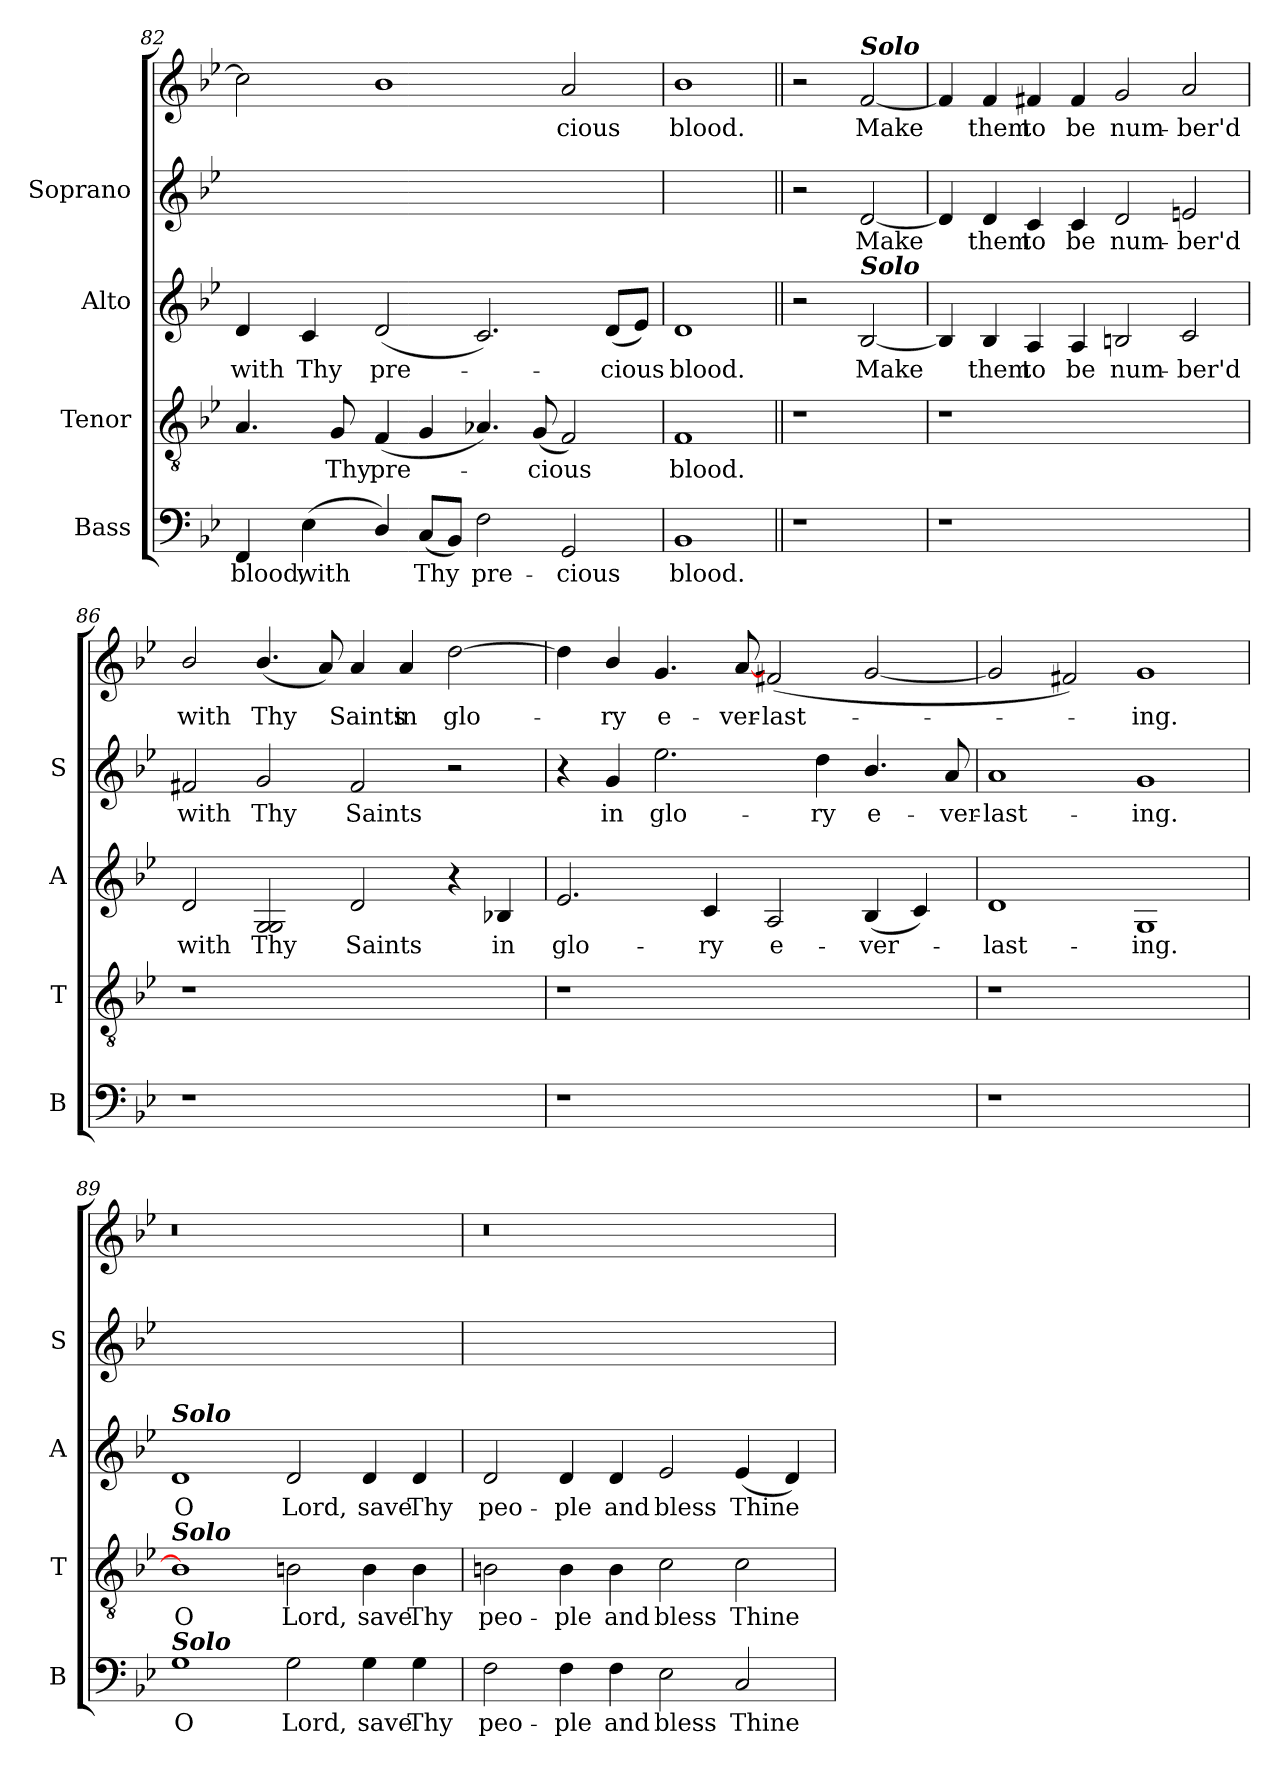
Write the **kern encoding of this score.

**kern	**text	**kern	**text	**kern	**text	**kern	**text	**kern	**text
*part4	*part4	*part3	*part3	*part2	*part2	*part1	*part1	*part1	*part1
*staff5	*staff5	*staff4	*staff4	*staff3	*staff3	*staff2	*staff2	*staff1	*staff1
*I"Bass	*	*I"Tenor	*	*I"Alto	*	*I"Soprano	*	*	*
*I'B	*	*I'T	*	*I'A	*	*I'S	*	*	*
*clefF4	*	*clefGv2	*	*clefG2	*	*clefG2	*	*clefG2	*
*k[b-e-]	*	*k[b-e-]	*	*k[b-e-]	*	*k[b-e-]	*	*k[b-e-]	*
*B-:	*	*B-:	*	*B-:	*	*B-:	*	*B-:	*
=82	=82	=82	=82	=82	=82	=82	=82	=82	=82
!	!LO:LY:b	!	!	!	!LO:LY:b	!	!	!	!
4FF/	blood,	4.A/	.	4d/	with	0ryy	.	2cc\]	.
!	!LO:LY:b	!	!	!	!LO:LY:b	!	!	!	!
(<4E-\	with	.	.	4c/	Thy	.	.	.	.
!	!	!	!LO:LY:b	!	!	!	!	!	!
.	.	8G/	Thy	.	.	.	.	.	.
!	!	!	!LO:LY:b	!	!LO:LY:b	!	!	!	!
4D/)	.	(<4F/	pre-	(<2d/	pre-	.	.	1b-	.
!	!LO:LY:b	!	!	!	!	!	!	!	!
(<8C/L	Thy	4G/	.	.	.	.	.	.	.
8BB-/J)	.	.	.	.	.	.	.	.	.
!	!LO:LY:b	!	!	!	!	!	!	!	!
2F\	pre-	4.A-X/)	.	2.c/)	.	.	.	.	.
!	!	!	!LO:LY:b	!	!	!	!	!	!
.	.	(<8G/	cious	.	.	.	.	.	.
!	!LO:LY:b	!	!	!	!	!	!	!	!LO:LY:b
2GG/	-cious	2F/)	.	.	.	.	.	2a/	cious
!	!	!	!	!	!LO:LY:b	!	!	!	!
.	.	.	.	(<8d/L	cious	.	.	.	.
.	.	.	.	8e-/J)	.	.	.	.	.
=83	=83	=83	=83	=83	=83	=83	=83	=83	=83
!	!LO:LY:b	!	!LO:LY:b	!	!LO:LY:b	!	!	!	!LO:LY:b
1BB-	blood.	1F	blood.	1d	blood.	1ryy	.	1b-	blood.
!!LO:PB:g=z
=84||	=84||	=84||	=84||	=84||	=84||	=84||	=84||	=84||	=84||
1r	.	1r	.	2r	.	2r	.	2r	.
!	!	!	!	!	!	!	!	!LO:TX:a:Bi:t=Solo	!
!	!	!	!	!LO:TX:a:Bi:t=Solo	!	!	!	!	!
!	!	!	!	!	!LO:LY:b	!	!LO:LY:b	!	!LO:LY:b
.	.	.	.	[2B-/	Make	[2d/	Make	[2f/	Make
=85	=85	=85	=85	=85	=85	=85	=85	=85	=85
1r	.	1r	.	4B-/]	.	4d/]	.	4f/]	.
!	!	!	!	!	!LO:LY:b	!	!LO:LY:b	!	!LO:LY:b
.	.	.	.	4B-/	them	4d/	them	4f/	them
!	!	!	!	!	!LO:LY:b	!	!LO:LY:b	!	!LO:LY:b
.	.	.	.	4A/	to	4c/	to	4f#X/	to
!	!	!	!	!	!LO:LY:b	!	!LO:LY:b	!	!LO:LY:b
.	.	.	.	4A/	be	4c/	be	4f#/	be
!	!	!	!	!	!LO:LY:b	!	!LO:LY:b	!	!LO:LY:b
1ryy	.	1ryy	.	2Bn/	num-	2d/	num-	2g/	num-
!	!	!	!	!	!LO:LY:b	!	!LO:LY:b	!	!LO:LY:b
.	.	.	.	2c/	-ber'd	2en/	-ber'd	2a/	-ber'd
=86	=86	=86	=86	=86	=86	=86	=86	=86	=86
!	!	!	!	!	!LO:LY:b	!	!LO:LY:b	!	!LO:LY:b
1r	.	1r	.	2d/	with	2f#X/	with	2b-/	with
!	!	!	!	!	!LO:LY:b	!	!LO:LY:b	!	!LO:LY:b
.	.	.	.	2G/ 2G/	Thy	2g/	Thy	(<4.b-/	Thy
.	.	.	.	.	.	.	.	8a/)	.
!	!	!	!	!	!LO:LY:b	!	!LO:LY:b	!	!LO:LY:b
1ryy	.	1ryy	.	2d/	Saints	2f#i/	Saints	4a/	Saints
!	!	!	!	!	!	!	!	!	!LO:LY:b
.	.	.	.	.	.	.	.	4a/	in
!	!	!	!	!	!	!	!	!	!LO:LY:b
.	.	.	.	4r	.	2r	.	[2dd\	glo-
!	!	!	!	!	!LO:LY:b	!	!	!	!
.	.	.	.	4B-X/	in	.	.	.	.
=87	=87	=87	=87	=87	=87	=87	=87	=87	=87
!	!	!	!	!	!LO:LY:b	!	!	!	!
1r	.	1r	.	2.e-/	glo-	4r	.	4dd\]	.
!	!	!	!	!	!	!	!LO:LY:b	!	!LO:LY:b
.	.	.	.	.	.	4g/	in	4b-/	ry
!	!	!	!	!	!	!	!LO:LY:b	!	!LO:LY:b
.	.	.	.	.	.	2.ee-\	glo-	4.g/	e-
!	!	!	!	!	!LO:LY:b	!	!	!	!
.	.	.	.	4c/	-ry	.	.	.	.
!	!	!	!	!	!	!	!	!	!LO:LY:b
.	.	.	.	.	.	.	.	[8a/	-ver-
!	!	!	!	!	!LO:LY:b	!	!	!	!LO:LY:b
1ryy	.	1ryy	.	2A/	e-	.	.	(<2f#X/	-last-
!	!	!	!	!	!	!	!LO:LY:b	!	!
.	.	.	.	.	.	4dd\	-ry	.	.
!	!	!	!	!	!LO:LY:b	!	!LO:LY:b	!	!
.	.	.	.	(<4B-/	-ver-	4.b-/	e-	[2g/	.
.	.	.	.	4c/)	.	.	.	.	.
!	!	!	!	!	!	!	!LO:LY:b	!	!
.	.	.	.	.	.	8a/	-ver-	.	.
=88	=88	=88	=88	=88	=88	=88	=88	=88	=88
!	!	!	!	!	!LO:LY:b	!	!LO:LY:b	!	!
1r	.	1r	.	1d	last-	1a	last-	2g/]	.
.	.	.	.	.	.	.	.	2f#X/)	.
!	!	!	!	!	!LO:LY:b	!	!LO:LY:b	!	!LO:LY:b
1ryy	.	1ryy	.	1G	-ing.	1g	-ing.	1g	-ing.
!!LO:LB:g=z
=89	=89	=89	=89	=89	=89	=89	=89	=89	=89
!	!	!	!	!LO:TX:a:Bi:t=Solo	!	!	!	!	!
!	!	!LO:TX:a:Bi:t=Solo	!	!	!	!	!	!	!
!LO:TX:a:Bi:t=Solo	!	!	!	!	!	!	!	!	!
!	!LO:LY:b	!	!LO:LY:b	!	!LO:LY:b	!	!	!	!
1G	O	1B]	O	1d	O	0ryy	.	0r	.
!	!LO:LY:b	!	!LO:LY:b	!	!LO:LY:b	!	!	!	!
2G\	Lord,	2Bn\	Lord,	2d/	Lord,	.	.	.	.
!	!LO:LY:b	!	!LO:LY:b	!	!LO:LY:b	!	!	!	!
4G\	save	4B\	save	4d/	save	.	.	.	.
!	!LO:LY:b	!	!LO:LY:b	!	!LO:LY:b	!	!	!	!
4G\	Thy	4B\	Thy	4d/	Thy	.	.	.	.
=90	=90	=90	=90	=90	=90	=90	=90	=90	=90
!	!LO:LY:b	!	!LO:LY:b	!	!LO:LY:b	!	!	!	!
2F\	peo-	2Bn\	peo-	2d/	peo-	0ryy	.	0r	.
!	!LO:LY:b	!	!LO:LY:b	!	!LO:LY:b	!	!	!	!
4F\	-ple	4B\	-ple	4d/	-ple	.	.	.	.
!	!LO:LY:b	!	!LO:LY:b	!	!LO:LY:b	!	!	!	!
4F\	and	4B\	and	4d/	and	.	.	.	.
!	!LO:LY:b	!	!LO:LY:b	!	!LO:LY:b	!	!	!	!
2E-\	bless	2c\	bless	2e-/	bless	.	.	.	.
!	!LO:LY:b	!	!LO:LY:b	!	!LO:LY:b	!	!	!	!
2C/	Thine	2c\	Thine	(<4e-/	Thine	.	.	.	.
.	.	.	.	4d/)	.	.	.	.	.
=	=	=	=	=	=	=	=	=	=
*-	*-	*-	*-	*-	*-	*-	*-	*-	*-
